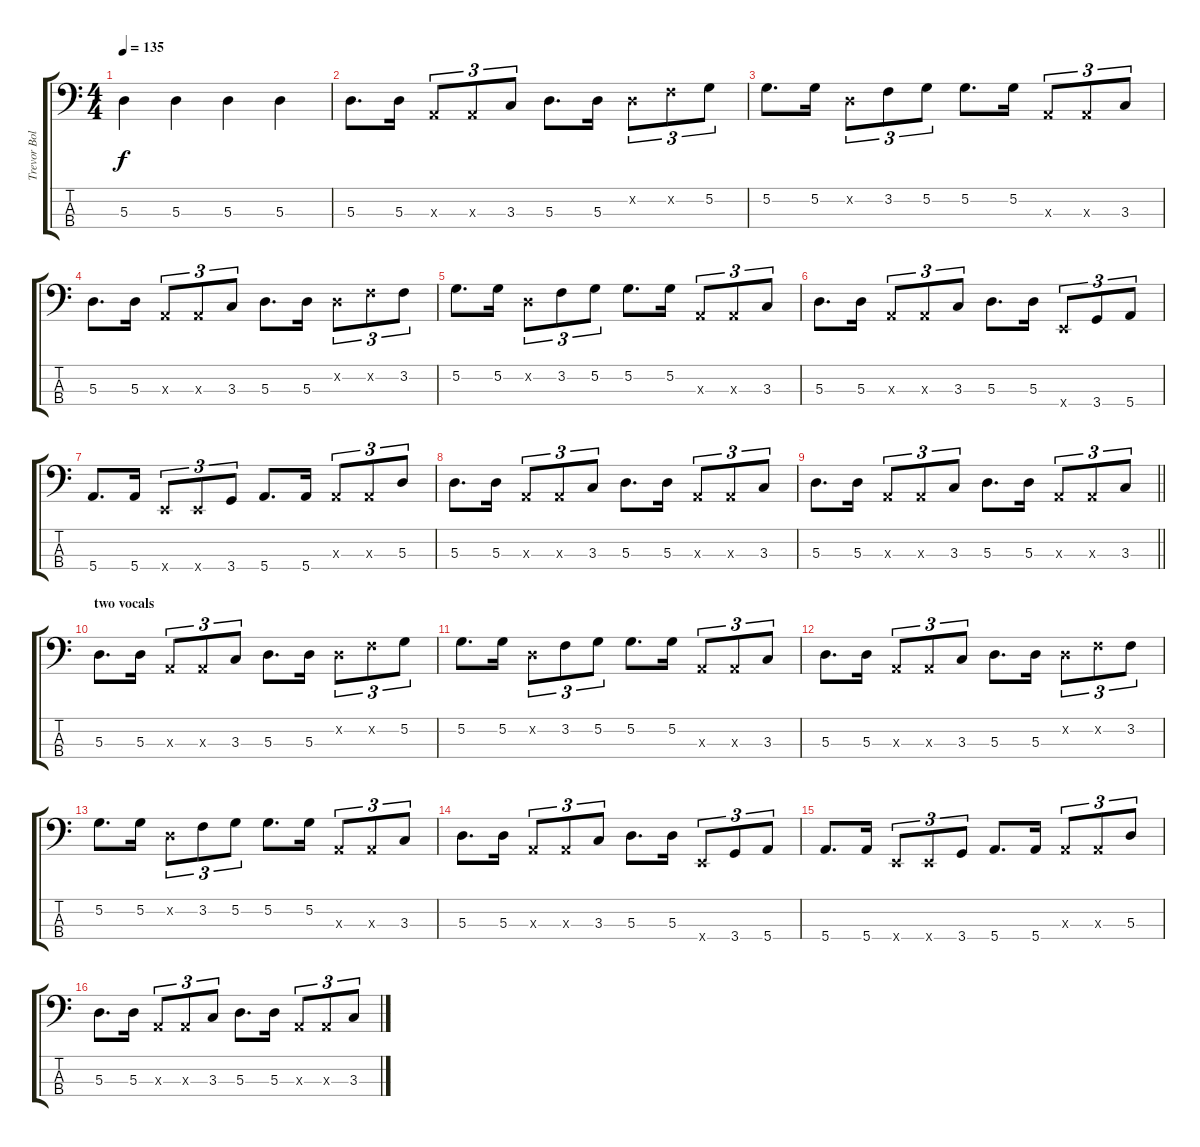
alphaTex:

\track ("Trevor Bolder (bass)" "Trevor Bol") {instrument electricbassfinger}
\staff {score tabs}
\tuning (G2 D2 A1 E1) {hide}
\ts (4 4)
\tempo 135
\clef f4
\ks c
5.3.4{dy f} 5.3.4 5.3.4 5.3.4 |
5.3.8{d} 5.3.16 0.3{x}.8{tu (3 2)} 0.3{x}.8{tu (3 2)} 3.3.8{tu (3 2)} 5.3.8{d} 5.3.16 0.2{x}.8{tu (3 2)} 3.2{x}.8{tu (3 2)} 5.2.8{tu (3 2)} |
5.2.8{d} 5.2.16 0.2{x}.8{tu (3 2)} 3.2.8{tu (3 2)} 5.2.8{tu (3 2)} 5.2.8{d} 5.2.16 0.3{x}.8{tu (3 2)} 0.3{x}.8{tu (3 2)} 3.3.8{tu (3 2)} |
5.3.8{d} 5.3.16 0.3{x}.8{tu (3 2)} 0.3{x}.8{tu (3 2)} 3.3.8{tu (3 2)} 5.3.8{d} 5.3.16 0.2{x}.8{tu (3 2)} 3.2{x}.8{tu (3 2)} 3.2.8{tu (3 2)} |
5.2.8{d} 5.2.16 0.2{x}.8{tu (3 2)} 3.2.8{tu (3 2)} 5.2.8{tu (3 2)} 5.2.8{d} 5.2.16 0.3{x}.8{tu (3 2)} 0.3{x}.8{tu (3 2)} 3.3.8{tu (3 2)} |
5.3.8{d} 5.3.16 0.3{x}.8{tu (3 2)} 0.3{x}.8{tu (3 2)} 3.3.8{tu (3 2)} 5.3.8{d} 5.3.16 0.4{x}.8{tu (3 2)} 3.4.8{tu (3 2)} 5.4.8{tu (3 2)} |
5.4.8{d} 5.4.16 0.4{x}.8{tu (3 2)} 0.4{x}.8{tu (3 2)} 3.4.8{tu (3 2)} 5.4.8{d} 5.4.16 0.3{x}.8{tu (3 2)} 0.3{x}.8{tu (3 2)} 5.3.8{tu (3 2)} |
5.3.8{d} 5.3.16 0.3{x}.8{tu (3 2)} 0.3{x}.8{tu (3 2)} 3.3.8{tu (3 2)} 5.3.8{d} 5.3.16 0.3{x}.8{tu (3 2)} 0.3{x}.8{tu (3 2)} 3.3.8{tu (3 2)} |
\barLineRight lightlight
5.3.8{d} 5.3.16 0.3{x}.8{tu (3 2)} 0.3{x}.8{tu (3 2)} 3.3.8{tu (3 2)} 5.3.8{d} 5.3.16 0.3{x}.8{tu (3 2)} 0.3{x}.8{tu (3 2)} 3.3.8{tu (3 2)} |
\section ("" "two vocals")
5.3.8{d} 5.3.16 0.3{x}.8{tu (3 2)} 0.3{x}.8{tu (3 2)} 3.3.8{tu (3 2)} 5.3.8{d} 5.3.16 0.2{x}.8{tu (3 2)} 3.2{x}.8{tu (3 2)} 5.2.8{tu (3 2)} |
5.2.8{d} 5.2.16 0.2{x}.8{tu (3 2)} 3.2.8{tu (3 2)} 5.2.8{tu (3 2)} 5.2.8{d} 5.2.16 0.3{x}.8{tu (3 2)} 0.3{x}.8{tu (3 2)} 3.3.8{tu (3 2)} |
5.3.8{d} 5.3.16 0.3{x}.8{tu (3 2)} 0.3{x}.8{tu (3 2)} 3.3.8{tu (3 2)} 5.3.8{d} 5.3.16 0.2{x}.8{tu (3 2)} 3.2{x}.8{tu (3 2)} 3.2.8{tu (3 2)} |
5.2.8{d} 5.2.16 0.2{x}.8{tu (3 2)} 3.2.8{tu (3 2)} 5.2.8{tu (3 2)} 5.2.8{d} 5.2.16 0.3{x}.8{tu (3 2)} 0.3{x}.8{tu (3 2)} 3.3.8{tu (3 2)} |
5.3.8{d} 5.3.16 0.3{x}.8{tu (3 2)} 0.3{x}.8{tu (3 2)} 3.3.8{tu (3 2)} 5.3.8{d} 5.3.16 0.4{x}.8{tu (3 2)} 3.4.8{tu (3 2)} 5.4.8{tu (3 2)} |
5.4.8{d} 5.4.16 0.4{x}.8{tu (3 2)} 0.4{x}.8{tu (3 2)} 3.4.8{tu (3 2)} 5.4.8{d} 5.4.16 0.3{x}.8{tu (3 2)} 0.3{x}.8{tu (3 2)} 5.3.8{tu (3 2)} |
5.3.8{d} 5.3.16 0.3{x}.8{tu (3 2)} 0.3{x}.8{tu (3 2)} 3.3.8{tu (3 2)} 5.3.8{d} 5.3.16 0.3{x}.8{tu (3 2)} 0.3{x}.8{tu (3 2)} 3.3.8{tu (3 2)}
